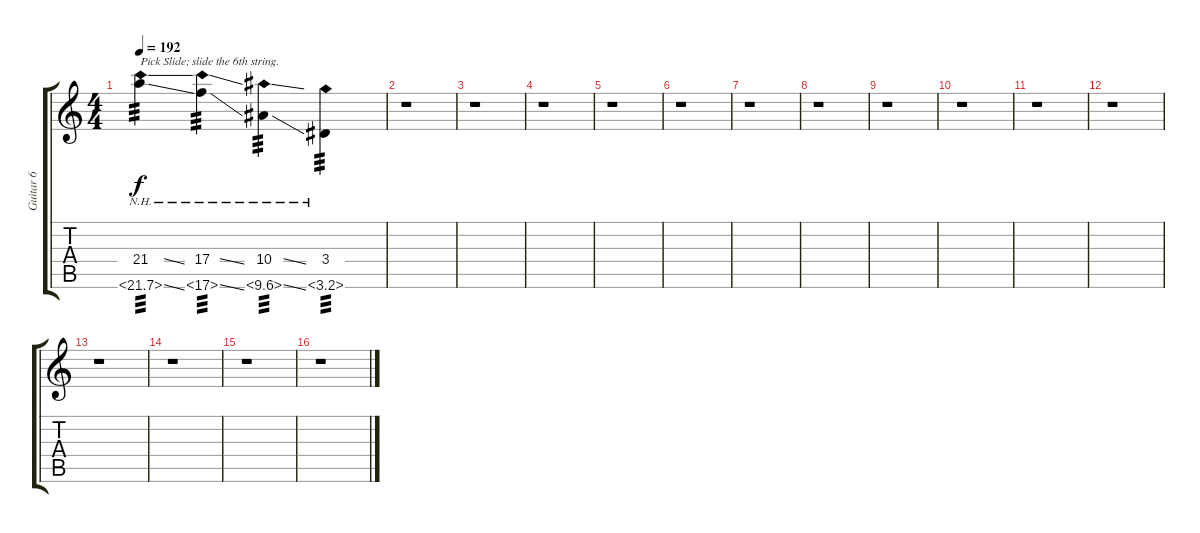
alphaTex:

\track ("Guitar 6" "Guitar 6") {instrument distortionguitar}
\staff {score tabs}
\tuning (D4 A3 F3 C3 G2 C2) {hide}
\ts (4 4)
\tempo 192
\clef g2
\ks c
(21.4{ss} 21.6{nh ss}).4{txt "Pick Slide; slide the 6th string." tp 3 dy f} (17.4{ss} 17.6{nh ss}).4{tp 3} (10.4{ss} 10.6{nh ss}).4{tp 3} (3.4 3.6{nh}).4{tp 3} |
r.1 |
r.1 |
r.1 |
r.1 |
r.1 |
r.1 |
r.1 |
r.1 |
r.1 |
r.1 |
r.1 |
r.1 |
r.1 |
r.1 |
r.1
